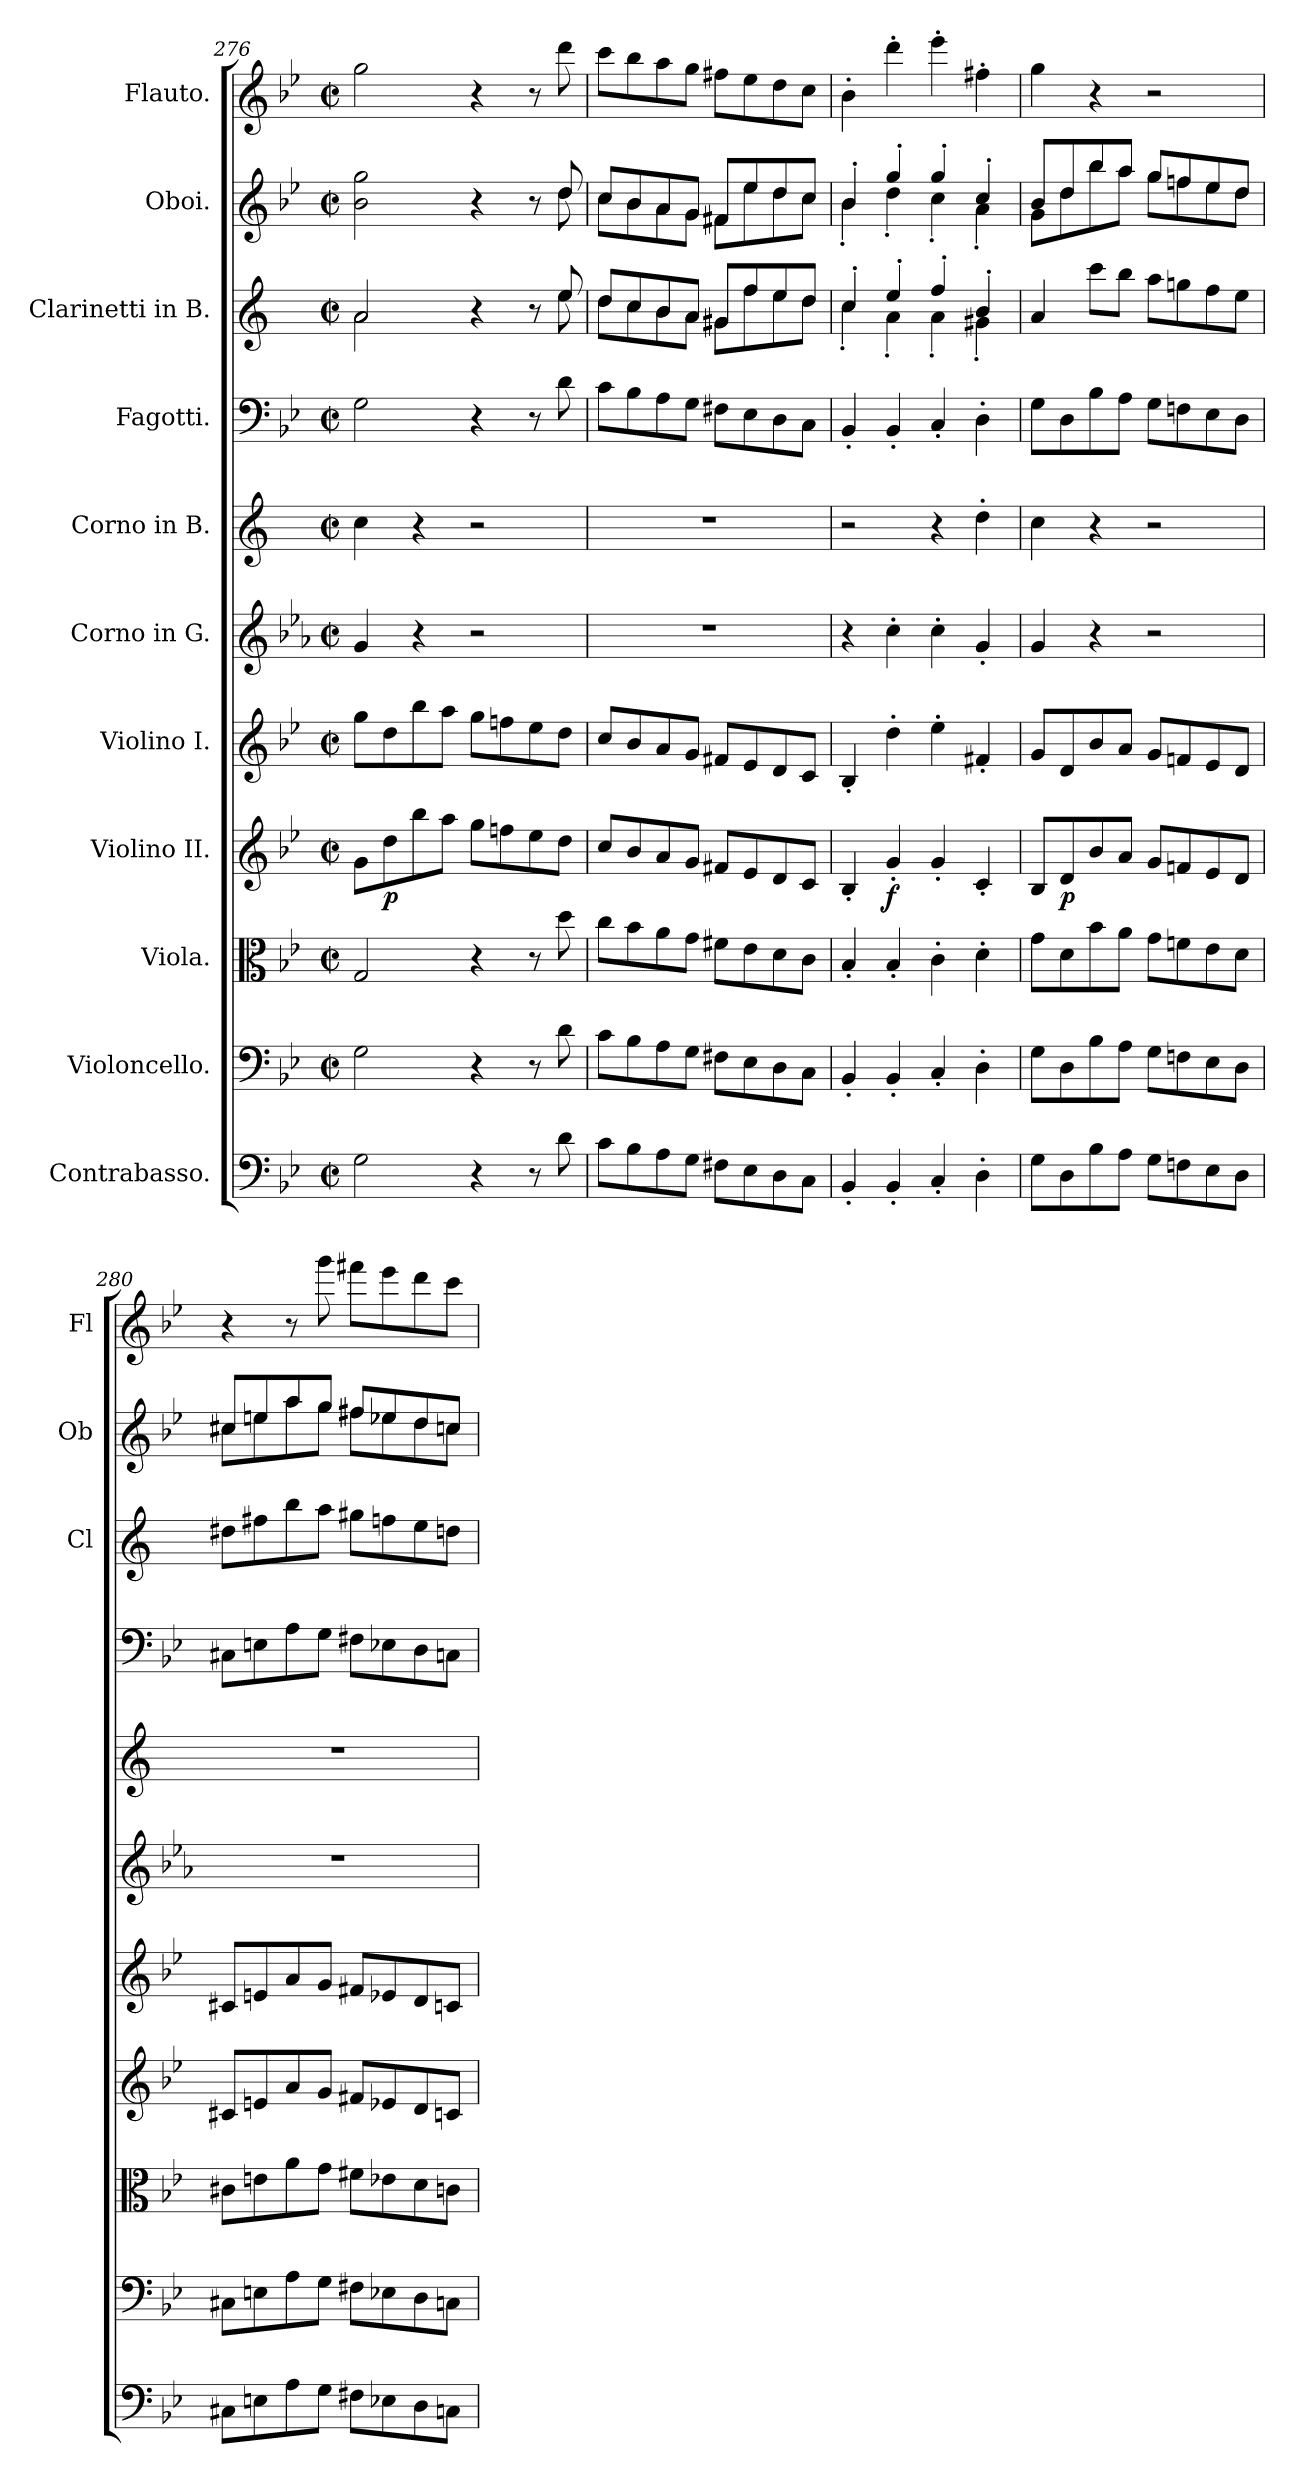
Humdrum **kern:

**kern	**kern	**kern	**kern	**dynam	**kern	**kern	**kern	**kern	**kern	**kern	**kern
*part11	*part10	*part9	*part8	*part8	*part7	*part6	*part5	*part4	*part3	*part2	*part1
*staff11	*staff10	*staff9	*staff8	*staff8	*staff7	*staff6	*staff5	*staff4	*staff3	*staff2	*staff1
*I"Contrabasso.	*I"Violoncello.	*I"Viola.	*I"Violino II.	*	*I"Violino I.	*I"Corno in G.	*I"Corno in B.	*I"Fagotti.	*I"Clarinetti in B.	*I"Oboi.	*I"Flauto.
*	*	*	*	*	*	*	*	*	*I'Cl	*I'Ob	*I'Fl
*clefF4	*clefF4	*clefC3	*clefG2	*	*clefG2	*clefG2	*clefG2	*clefF4	*clefG2	*clefG2	*clefG2
*ITrd7c12	*	*	*	*	*	*ITrd3c5	*ITrd1c2	*	*ITrd1c2	*	*
*k[b-e-]	*k[b-e-]	*k[b-e-]	*k[b-e-]	*	*k[b-e-]	*k[b-e-]	*k[b-e-]	*k[b-e-]	*k[b-e-]	*k[b-e-]	*k[b-e-]
*M2/2	*M2/2	*M2/2	*M2/2	*	*M2/2	*M2/2	*M2/2	*M2/2	*M2/2	*M2/2	*M2/2
*met(c|)	*met(c|)	*met(c|)	*met(c|)	*	*met(c|)	*met(c|)	*met(c|)	*met(c|)	*met(c|)	*met(c|)	*met(c|)
=276	=276	=276	=276	=276	=276	=276	=276	=276	=276	=276	=276
*	*	*	*	*	*	*	*	*	*^	*^	*
2GG\	2G\	2G/	8g\L	.	8gg\L	4d/	4b-\	2G\	2g/	2g\	2b-\ 2gg\	2..ryy	2gg\
!	!	!	!	!LO:DY:b	!	!	!	!	!	!	!	!	!
.	.	.	8dd\	p	8dd\	.	.	.	.	.	.	.	.
.	.	.	8bb-\	.	8bb-\	4r	4r	.	.	.	.	.	.
.	.	.	8aa\J	.	8aa\J	.	.	.	.	.	.	.	.
4r	4r	4r	8gg\L	.	8gg\L	2r	2r	4r	4r	4.ryy	4r	.	4r
.	.	.	8ffn\	.	8ffn\	.	.	.	.	.	.	.	.
8r	8r	8r	8ee-\	.	8ee-\	.	.	8r	8r	.	8r	.	8r
8D\	8d\	8dd\	8dd\J	.	8dd\J	.	.	8d\	8dd/	8dd\	8dd/	8dd\	8ddd\
=277	=277	=277	=277	=277	=277	=277	=277	=277	=277	=277	=277	=277	=277
8C\L	8c\L	8cc\L	8cc/L	.	8cc/L	1r	1r	8c\L	8cc/L	8cc\L	8cc/L	8cc\L	8ccc\L
8BB-\	8B-\	8b-\	8b-/	.	8b-/	.	.	8B-\	8b-/	8b-\	8b-/	8b-\	8bb-\
8AA\	8A\	8a\	8a/	.	8a/	.	.	8A\	8a/	8a\	8a/	8a\	8aa\
8GG\J	8G\J	8g\J	8g/J	.	8g/J	.	.	8G\J	8g/J	8g\J	8g/J	8g\J	8gg\J
8FF#X\L	8F#X\L	8f#X\L	8f#X/L	.	8f#X/L	.	.	8F#X\L	8f#X/L	8f#\L	8f#X/L	8f#\L	8ff#X\L
8EE-\	8E-\	8e-\	8e-/	.	8e-/	.	.	8E-\	8ee-/	8ee-\	8ee-/	8ee-\	8ee-\
8DD\	8D\	8d\	8d/	.	8d/	.	.	8D\	8dd/	8dd\	8dd/	8dd\	8dd\
8CC\J	8C\J	8c\J	8c/J	.	8c/J	.	.	8C\J	8cc/J	8cc\J	8cc/J	8cc\J	8cc\J
=278	=278	=278	=278	=278	=278	=278	=278	=278	=278	=278	=278	=278	=278
4BBB-'/	4BB-'/	4B-'/	4B-'/	.	4B-'/	4r	2r	4BB-'/	4b-'/	4b-'\	4b-'/	4b-'\	4b-'\
!	!	!	!	!LO:DY:b	!	!	!	!	!	!	!	!	!
4BBB-'/	4BB-'/	4B-'/	4g'/	f	4dd'\	4g'\	.	4BB-'/	4dd'/	4g'\	4gg'/	4dd'\	4ddd'\
4CC'/	4C'/	4c'\	4g'/	.	4ee-'\	4g'\	4r	4C'/	4ee-'/	4g'\	4gg'/	4cc'\	4eee-'\
4DD'\	4D'\	4d'\	4c'/	.	4f#X'/	4d'/	4cc'\	4D'\	4a'/	4f#X'\	4cc'/	4a'\	4ff#X'\
=279	=279	=279	=279	=279	=279	=279	=279	=279	=279	=279	=279	=279	=279
!	!	!	!	!	!	!	!	!	!LO:TX:a:B:t=a 2.	!	!	!	!
*	*	*	*	*	*	*	*	*	*v	*v	*	*	*
8GG\L	8G\L	8g\L	8B-/L	.	8g/L	4d/	4b-\	8G\L	4g/	8b-/L	8g\L	4gg\
!	!	!	!	!LO:DY:b	!	!	!	!	!	!	!	!
8DD\	8D\	8d\	8d/	p	8d/	.	.	8D\	.	8dd/	8dd\	.
8BB-\	8B-\	8b-\	8b-/	.	8b-/	4r	4r	8B-\	8bb-\L	8bb-/	8bb-\	4r
8AA\J	8A\J	8a\J	8a/J	.	8a/J	.	.	8A\J	8aa\J	8aa/J	8aa\J	.
8GG\L	8G\L	8g\L	8g/L	.	8g/L	2r	2r	8G\L	8gg\L	8gg/L	8gg\L	2r
8FFn\	8Fn\	8fn\	8fn/	.	8fn/	.	.	8Fn\	8ffn\	8ff/	8ffn\	.
8EE-\	8E-\	8e-\	8e-/	.	8e-/	.	.	8E-\	8ee-\	8ee-/	8ee-\	.
8DD\J	8D\J	8d\J	8d/J	.	8d/J	.	.	8D\J	8dd\J	8dd/J	8dd\J	.
=280	=280	=280	=280	=280	=280	=280	=280	=280	=280	=280	=280	=280
8CC#X\L	8C#X\L	8c#X\L	8c#X/L	.	8c#X/L	1r	1r	8C#X\L	8cc#X\L	8cc#X/L	8cc#\L	4r
8EEn\	8En\	8en\	8en/	.	8en/	.	.	8En\	8een\	8een/	8ee\	.
8AA\	8A\	8a\	8a/	.	8a/	.	.	8A\	8aa\	8aa/	8aa\	8r
8GG\J	8G\J	8g\J	8g/J	.	8g/J	.	.	8G\J	8gg\J	8gg/J	8gg\J	8ggg\
8FF#X\L	8F#X\L	8f#X\L	8f#X/L	.	8f#X/L	.	.	8F#X\L	8ff#X\L	8ff#X/L	8ff#\L	8fff#X\L
8EE-X\	8E-X\	8e-X\	8e-X/	.	8e-X/	.	.	8E-X\	8ee-X\	8ee-X/	8ee-\	8eee-\
8DD\	8D\	8d\	8d/	.	8d/	.	.	8D\	8dd\	8dd/	8dd\	8ddd\
8CCn\J	8Cn\J	8cn\J	8cn/J	.	8cn/J	.	.	8Cn\J	8ccn\J	8ccn/J	8cc\J	8ccc\J
*	*	*	*	*	*	*	*	*	*	*v	*v	*
=	=	=	=	=	=	=	=	=	=	=	=
*-	*-	*-	*-	*-	*-	*-	*-	*-	*-	*-	*-
